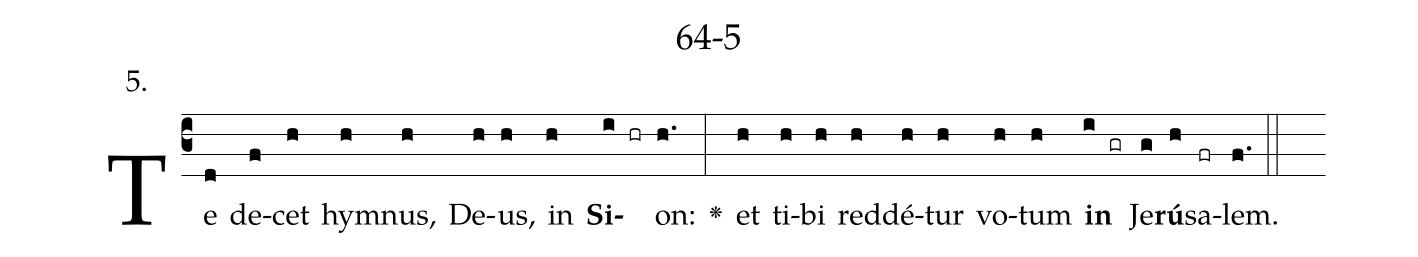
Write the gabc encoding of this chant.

name: 64-5;
annotation: 5.;
%%
(c3)Te(d) de(f)cet(h) hym(h)nus,(h) De(h)us,(h) in(h) <b>Si</b>(i hr)on:(h.) <v>\greheightstar</v>(:) et(h) ti(h)bi(h) red(h)dé(h)tur(h) vo(h)tum(h) <b>in</b>(i gr) Je(g)<b>rú</b>(h)sa(fr)lem.(f.) (::)


%E(h) u(h) o(i) u(g) a(h) e.(f.) (::)
